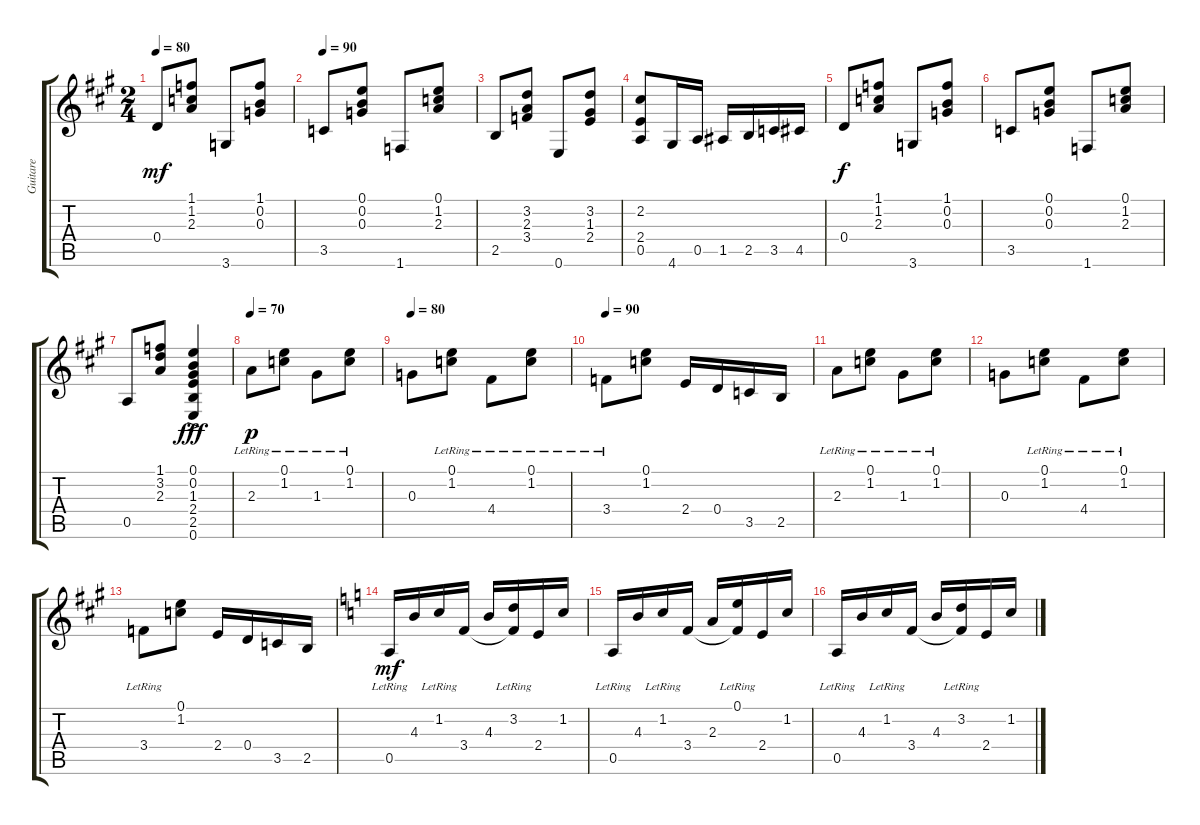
\track ("Guitare" "Guitare") {instrument acousticguitarnylon}
\staff {score tabs}
\tuning (E4 B3 G3 D3 A2 E2) {hide}
\ts (2 4)
\tempo 80
\clef g2
\ks a
0.4.8{dy mf} (1.1 1.2 2.3).8 3.6.8 (1.1 0.2 0.3).8 |
\tempo 90
3.5.8 (0.1 0.2 0.3).8 1.6.8 (0.1 1.2 2.3).8 |
2.5.8 (3.2 2.3 3.4).8 0.6.8 (3.2 1.3 2.4).8 |
(2.2 2.4 0.5).8 4.6.16 0.5.16 1.5.16 2.5.16 3.5.16 4.5.16 |
0.4.8{dy f} (1.1 1.2 2.3).8 3.6.8 (1.1 0.2 0.3).8 |
3.5.8 (0.1 0.2 0.3).8 1.6.8 (0.1 1.2 2.3).8 |
0.5.8 (1.1 3.2 2.3).8 (0.1{ac} 0.2 1.3 2.4 2.5 0.6).4{dy fff} |
\tempo 70
2.3{lr}.8{dy p} (0.1{lr} 1.2{lr}).8 1.3{lr}.8 (0.1{lr} 1.2{lr}).8 |
\tempo 80
0.3.8 (0.1{lr} 1.2{lr}).8 4.4{lr}.8 (0.1{lr} 1.2{lr}).8 |
\tempo 90
3.4{lr}.8 (0.1 1.2).8 2.4.16 0.4.16 3.5.16 2.5.16 |
2.3{lr}.8 (0.1{lr} 1.2{lr}).8 1.3{lr}.8 (0.1{lr} 1.2{lr}).8 |
0.3.8 (0.1{lr} 1.2{lr}).8 4.4{lr}.8 (0.1{lr} 1.2{lr}).8 |
3.4{lr}.8 (0.1 1.2).8 2.4.16 0.4.16 3.5.16 2.5.16 |
\ks c
0.5{lr}.16{dy mf} 4.3.16 1.2{lr}.16 3.4.16 4.3.16 (3.2{lr} 3.4{t}).16 2.4.16 1.2.16 |
0.5{lr}.16 4.3.16 1.2{lr}.16 3.4.16 2.3.16 (0.1{lr} 3.4{t}).16 2.4.16 1.2.16 |
0.5{lr}.16 4.3.16 1.2{lr}.16 3.4.16 4.3.16 (3.2{lr} 3.4{t}).16 2.4.16 1.2.16
